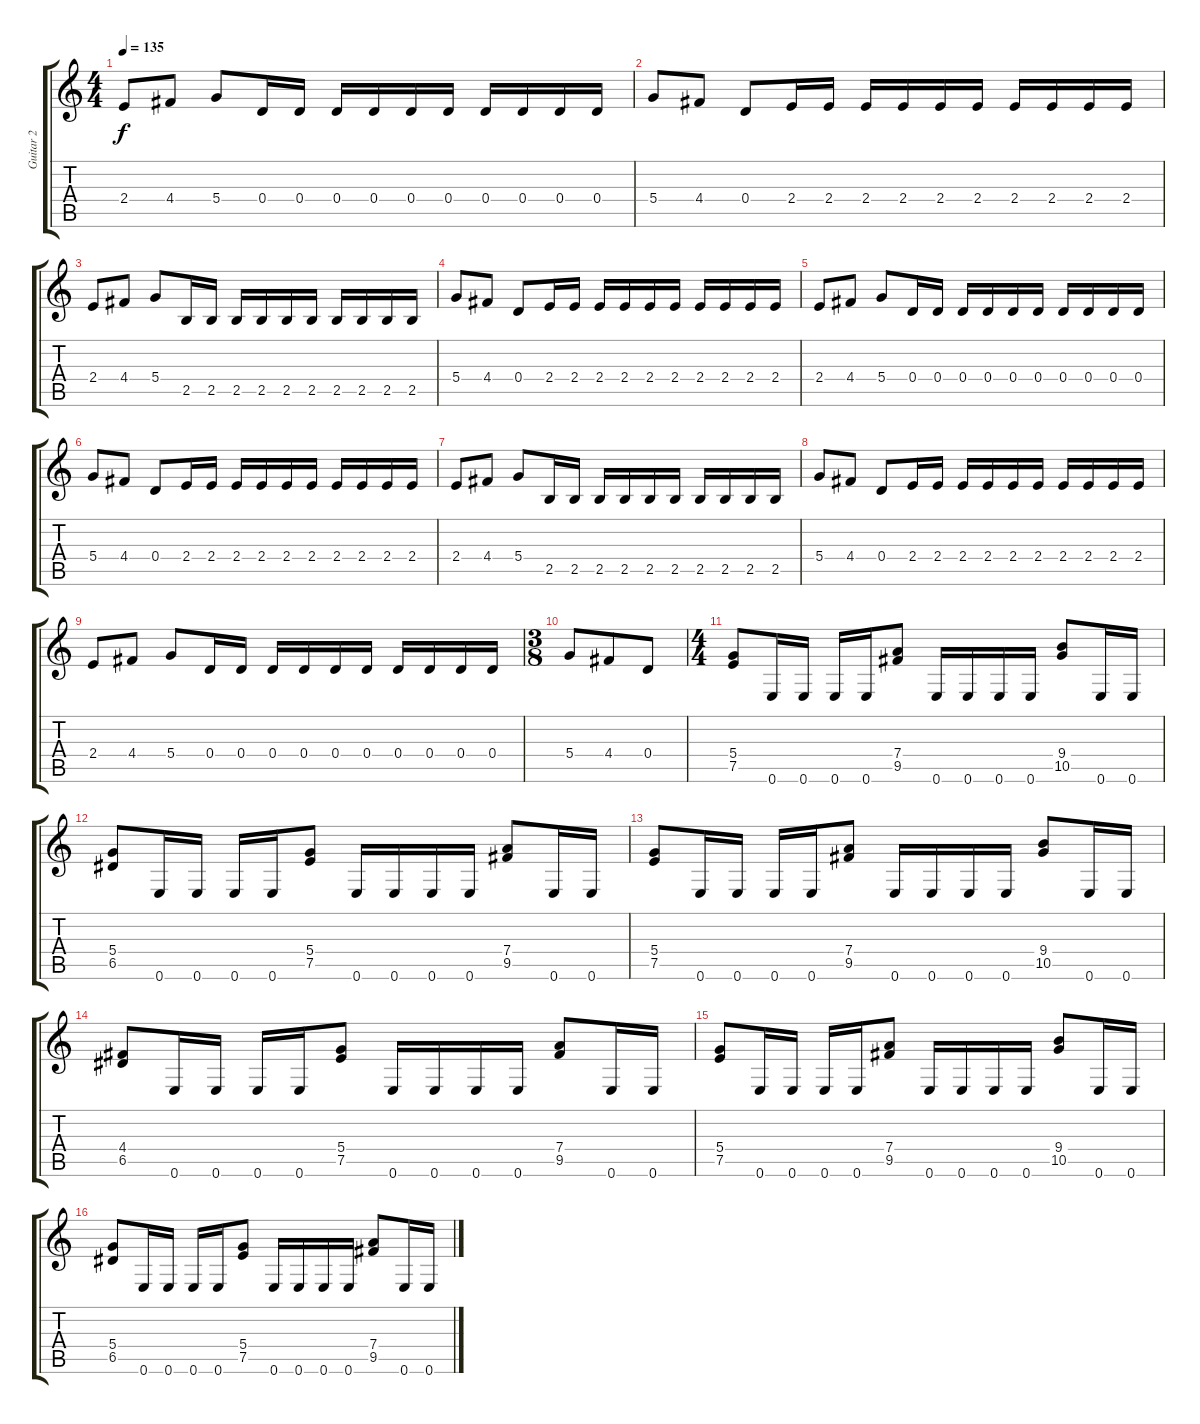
\track ("Guitar 2" "Guitar 2") {instrument distortionguitar}
\staff {score tabs}
\tuning (E4 B3 G3 D3 A2 E2) {hide}
\ts (4 4)
\tempo 135
\clef g2
\ks c
2.4.8{dy f} 4.4.8 5.4.8 0.4.16 0.4.16 0.4.16 0.4.16 0.4.16 0.4.16 0.4.16 0.4.16 0.4.16 0.4.16 |
5.4.8 4.4.8 0.4.8 2.4.16 2.4.16 2.4.16 2.4.16 2.4.16 2.4.16 2.4.16 2.4.16 2.4.16 2.4.16 |
2.4.8 4.4.8 5.4.8 2.5.16 2.5.16 2.5.16 2.5.16 2.5.16 2.5.16 2.5.16 2.5.16 2.5.16 2.5.16 |
5.4.8 4.4.8 0.4.8 2.4.16 2.4.16 2.4.16 2.4.16 2.4.16 2.4.16 2.4.16 2.4.16 2.4.16 2.4.16 |
2.4.8 4.4.8 5.4.8 0.4.16 0.4.16 0.4.16 0.4.16 0.4.16 0.4.16 0.4.16 0.4.16 0.4.16 0.4.16 |
5.4.8 4.4.8 0.4.8 2.4.16 2.4.16 2.4.16 2.4.16 2.4.16 2.4.16 2.4.16 2.4.16 2.4.16 2.4.16 |
2.4.8 4.4.8 5.4.8 2.5.16 2.5.16 2.5.16 2.5.16 2.5.16 2.5.16 2.5.16 2.5.16 2.5.16 2.5.16 |
5.4.8 4.4.8 0.4.8 2.4.16 2.4.16 2.4.16 2.4.16 2.4.16 2.4.16 2.4.16 2.4.16 2.4.16 2.4.16 |
2.4.8 4.4.8 5.4.8 0.4.16 0.4.16 0.4.16 0.4.16 0.4.16 0.4.16 0.4.16 0.4.16 0.4.16 0.4.16 |
\ts (3 8)
5.4.8 4.4.8 0.4.8 |
\ts (4 4)
(5.4 7.5).8 0.6.16 0.6.16 0.6.16 0.6.16 (7.4 9.5).8 0.6.16 0.6.16 0.6.16 0.6.16 (9.4 10.5).8 0.6.16 0.6.16 |
(5.4 6.5).8 0.6.16 0.6.16 0.6.16 0.6.16 (5.4 7.5).8 0.6.16 0.6.16 0.6.16 0.6.16 (7.4 9.5).8 0.6.16 0.6.16 |
(5.4 7.5).8 0.6.16 0.6.16 0.6.16 0.6.16 (7.4 9.5).8 0.6.16 0.6.16 0.6.16 0.6.16 (9.4 10.5).8 0.6.16 0.6.16 |
(4.4 6.5).8 0.6.16 0.6.16 0.6.16 0.6.16 (5.4 7.5).8 0.6.16 0.6.16 0.6.16 0.6.16 (7.4 9.5).8 0.6.16 0.6.16 |
(5.4 7.5).8 0.6.16 0.6.16 0.6.16 0.6.16 (7.4 9.5).8 0.6.16 0.6.16 0.6.16 0.6.16 (9.4 10.5).8 0.6.16 0.6.16 |
(5.4 6.5).8 0.6.16 0.6.16 0.6.16 0.6.16 (5.4 7.5).8 0.6.16 0.6.16 0.6.16 0.6.16 (7.4 9.5).8 0.6.16 0.6.16
